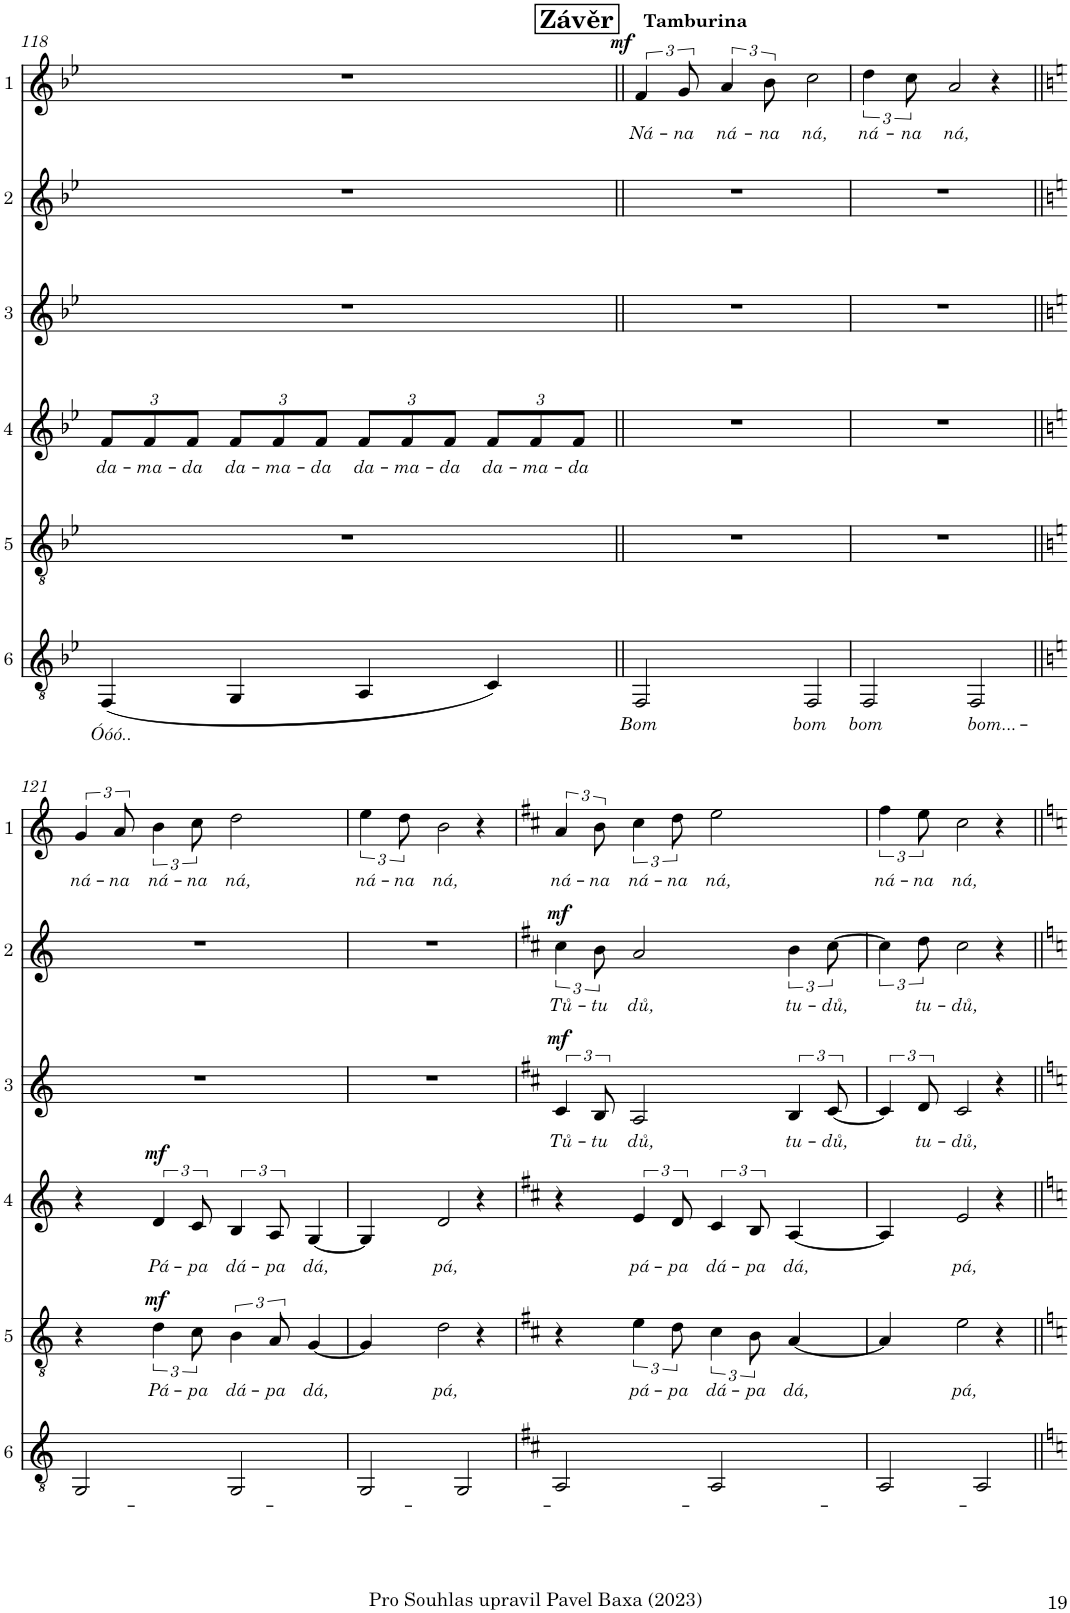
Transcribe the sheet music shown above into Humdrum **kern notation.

**kern	**text	**kern	**text	**dynam	**kern	**text	**dynam	**kern	**text	**dynam	**kern	**text	**dynam	**kern	**text	**dynam
*part6	*part6	*part5	*part5	*part5	*part4	*part4	*part4	*part3	*part3	*part3	*part2	*part2	*part2	*part1	*part1	*part1
*staff6	*staff6	*staff5	*staff5	*staff5	*staff4	*staff4	*staff4	*staff3	*staff3	*staff3	*staff2	*staff2	*staff2	*staff1	*staff1	*staff1
*I"Hlas 6	*	*I"Hlas 5	*	*	*I"Hlas 4	*	*	*I"Hlas 3	*	*	*I"Hlas 2	*	*	*I"Hlas 1	*	*
!!LO:PB:g=z
*clefGv2	*	*clefGv2	*	*	*clefG2	*	*	*clefG2	*	*	*clefG2	*	*	*clefG2	*	*
*k[b-e-]	*	*k[b-e-]	*	*	*k[b-e-]	*	*	*k[b-e-]	*	*	*k[b-e-]	*	*	*k[b-e-]	*	*
*M4/4	*	*M4/4	*	*	*M4/4	*	*	*M4/4	*	*	*M4/4	*	*	*M4/4	*	*
=118	=118	=118	=118	=118	=118	=118	=118	=118	=118	=118	=118	=118	=118	=118	=118	=118
!	!LO:LY:b	!	!	!	!	!	!	!	!	!	!	!	!	!	!	!
*	*	*	*	*	*Xbrackettup	*	*	*	*	*	*	*	*	*	*	*
!	!	!	!	!	!	!LO:LY:b	!	!	!	!	!	!	!	!	!	!
(4FF/	Óóó..	1r	.	.	12f/L	da-	.	1r	.	.	1r	.	.	1r	.	.
!	!	!	!	!	!	!LO:LY:b	!	!	!	!	!	!	!	!	!	!
.	.	.	.	.	12f/	-ma-	.	.	.	.	.	.	.	.	.	.
!	!	!	!	!	!	!LO:LY:b	!	!	!	!	!	!	!	!	!	!
.	.	.	.	.	12f/J	-da	.	.	.	.	.	.	.	.	.	.
!	!	!	!	!	!	!LO:LY:b	!	!	!	!	!	!	!	!	!	!
4GG/	.	.	.	.	12f/L	da-	.	.	.	.	.	.	.	.	.	.
!	!	!	!	!	!	!LO:LY:b	!	!	!	!	!	!	!	!	!	!
.	.	.	.	.	12f/	-ma-	.	.	.	.	.	.	.	.	.	.
!	!	!	!	!	!	!LO:LY:b	!	!	!	!	!	!	!	!	!	!
.	.	.	.	.	12f/J	-da	.	.	.	.	.	.	.	.	.	.
!	!	!	!	!	!	!LO:LY:b	!	!	!	!	!	!	!	!	!	!
4AA/	.	.	.	.	12f/L	da-	.	.	.	.	.	.	.	.	.	.
!	!	!	!	!	!	!LO:LY:b	!	!	!	!	!	!	!	!	!	!
.	.	.	.	.	12f/	-ma-	.	.	.	.	.	.	.	.	.	.
!	!	!	!	!	!	!LO:LY:b	!	!	!	!	!	!	!	!	!	!
.	.	.	.	.	12f/J	-da	.	.	.	.	.	.	.	.	.	.
!	!	!	!	!	!	!LO:LY:b	!	!	!	!	!	!	!	!	!	!
4C/)	.	.	.	.	12f/L	da-	.	.	.	.	.	.	.	.	.	.
!	!	!	!	!	!	!LO:LY:b	!	!	!	!	!	!	!	!	!	!
.	.	.	.	.	12f/	-ma-	.	.	.	.	.	.	.	.	.	.
!	!	!	!	!	!	!LO:LY:b	!	!	!	!	!	!	!	!	!	!
.	.	.	.	.	12f/J	-da	.	.	.	.	.	.	.	.	.	.
!!LO:REH:place=s1:a:B:cj:fs=14:t=Závěr
=119||	=119||	=119||	=119||	=119||	=119||	=119||	=119||	=119||	=119||	=119||	=119||	=119||	=119||	=119||	=119||	=119||
!	!	!	!	!	!	!	!	!	!	!	!	!	!	!LO:TX:a:B:t=Tamburina	!	!
!	!LO:LY:b	!	!	!	!	!	!	!	!	!	!	!	!	!	!LO:LY:b	!LO:DY:a
2FF/	Bom	1r	.	.	1r	.	.	1r	.	.	1r	.	.	6f/	Ná-	mf
!	!	!	!	!	!	!	!	!	!	!	!	!	!	!	!LO:LY:b	!
.	.	.	.	.	.	.	.	.	.	.	.	.	.	12g/	-na	.
!	!	!	!	!	!	!	!	!	!	!	!	!	!	!	!LO:LY:b	!
.	.	.	.	.	.	.	.	.	.	.	.	.	.	6a/	ná-	.
!	!	!	!	!	!	!	!	!	!	!	!	!	!	!	!LO:LY:b	!
.	.	.	.	.	.	.	.	.	.	.	.	.	.	12b-\	-na	.
!	!LO:LY:b	!	!	!	!	!	!	!	!	!	!	!	!	!	!LO:LY:b	!
2FF/	bom	.	.	.	.	.	.	.	.	.	.	.	.	2cc\	ná,	.
=120	=120	=120	=120	=120	=120	=120	=120	=120	=120	=120	=120	=120	=120	=120	=120	=120
!	!LO:LY:b	!	!	!	!	!	!	!	!	!	!	!	!	!	!LO:LY:b	!
2FF/	bom	1r	.	.	1r	.	.	1r	.	.	1r	.	.	6dd\	ná-	.
!	!	!	!	!	!	!	!	!	!	!	!	!	!	!	!LO:LY:b	!
.	.	.	.	.	.	.	.	.	.	.	.	.	.	12cc\	-na	.
!	!	!	!	!	!	!	!	!	!	!	!	!	!	!	!LO:LY:b	!
.	.	.	.	.	.	.	.	.	.	.	.	.	.	2a/	ná,	.
!	!LO:LY:b	!	!	!	!	!	!	!	!	!	!	!	!	!	!	!
2FF/	bom...-	.	.	.	.	.	.	.	.	.	.	.	.	.	.	.
.	.	.	.	.	.	.	.	.	.	.	.	.	.	4r	.	.
!!LO:LB:g=z
=121||	=121||	=121||	=121||	=121||	=121||	=121||	=121||	=121||	=121||	=121||	=121||	=121||	=121||	=121||	=121||	=121||
*k[]	*	*k[]	*	*	*k[]	*	*	*k[]	*	*	*k[]	*	*	*k[]	*	*
!	!	!	!	!	!	!	!	!	!	!	!	!	!	!	!LO:LY:b	!
2GG/	.	4r	.	.	4r	.	.	1r	.	.	1r	.	.	6g/	ná-	.
!	!	!	!	!	!	!	!	!	!	!	!	!	!	!	!LO:LY:b	!
.	.	.	.	.	.	.	.	.	.	.	.	.	.	12a/	-na	.
!	!	!	!LO:LY:b	!	!	!	!	!	!	!	!	!	!	!	!	!
*	*	*	*	*	*brackettup	*	*	*	*	*	*	*	*	*	*	*
!	!	!	!	!LO:DY:a	!	!LO:LY:b	!LO:DY:a	!	!	!	!	!	!	!	!LO:LY:b	!
.	.	6d\	Pá-	mf	6d/	Pá-	mf	.	.	.	.	.	.	6b\	ná-	.
!	!	!	!LO:LY:b	!	!	!LO:LY:b	!	!	!	!	!	!	!	!	!LO:LY:b	!
.	.	12c\	-pa	.	12c/	-pa	.	.	.	.	.	.	.	12cc\	-na	.
!	!	!	!LO:LY:b	!	!	!LO:LY:b	!	!	!	!	!	!	!	!	!LO:LY:b	!
2GG/	.	6B\	dá-	.	6B/	dá-	.	.	.	.	.	.	.	2dd\	ná,	.
!	!	!	!LO:LY:b	!	!	!LO:LY:b	!	!	!	!	!	!	!	!	!	!
.	.	12A/	-pa	.	12A/	-pa	.	.	.	.	.	.	.	.	.	.
!	!	!	!LO:LY:b	!	!	!LO:LY:b	!	!	!	!	!	!	!	!	!	!
.	.	[4G/	dá,	.	[4G/	dá,	.	.	.	.	.	.	.	.	.	.
=122	=122	=122	=122	=122	=122	=122	=122	=122	=122	=122	=122	=122	=122	=122	=122	=122
!	!	!	!	!	!	!	!	!	!	!	!	!	!	!	!LO:LY:b	!
2GG/	.	4G/]	.	.	4G/]	.	.	1r	.	.	1r	.	.	6ee\	ná-	.
!	!	!	!	!	!	!	!	!	!	!	!	!	!	!	!LO:LY:b	!
.	.	.	.	.	.	.	.	.	.	.	.	.	.	12dd\	-na	.
!	!	!	!LO:LY:b	!	!	!LO:LY:b	!	!	!	!	!	!	!	!	!LO:LY:b	!
.	.	2d\	pá,	.	2d/	pá,	.	.	.	.	.	.	.	2b\	ná,	.
2GG/	.	.	.	.	.	.	.	.	.	.	.	.	.	.	.	.
.	.	4r	.	.	4r	.	.	.	.	.	.	.	.	4r	.	.
=123	=123	=123	=123	=123	=123	=123	=123	=123	=123	=123	=123	=123	=123	=123	=123	=123
*k[f#c#]	*	*k[f#c#]	*	*	*k[f#c#]	*	*	*k[f#c#]	*	*	*k[f#c#]	*	*	*k[f#c#]	*	*
!	!	!	!	!	!	!	!	!	!LO:LY:b	!LO:DY:a	!	!LO:LY:b	!LO:DY:a	!	!LO:LY:b	!
2AA/	.	4r	.	.	4r	.	.	6c#/	Tů-	mf	6cc#\	Tů-	mf	6a/	ná-	.
!	!	!	!	!	!	!	!	!	!LO:LY:b	!	!	!LO:LY:b	!	!	!LO:LY:b	!
.	.	.	.	.	.	.	.	12B/	-tu	.	12b\	-tu	.	12b\	-na	.
!	!	!	!LO:LY:b	!	!	!LO:LY:b	!	!	!LO:LY:b	!	!	!LO:LY:b	!	!	!LO:LY:b	!
.	.	6e\	pá-	.	6e/	pá-	.	2A/	dů,	.	2a/	dů,	.	6cc#\	ná-	.
!	!	!	!LO:LY:b	!	!	!LO:LY:b	!	!	!	!	!	!	!	!	!LO:LY:b	!
.	.	12d\	-pa	.	12d/	-pa	.	.	.	.	.	.	.	12dd\	-na	.
!	!	!	!LO:LY:b	!	!	!LO:LY:b	!	!	!	!	!	!	!	!	!LO:LY:b	!
2AA/	.	6c#\	dá-	.	6c#/	dá-	.	.	.	.	.	.	.	2ee\	ná,	.
!	!	!	!LO:LY:b	!	!	!LO:LY:b	!	!	!	!	!	!	!	!	!	!
.	.	12B\	-pa	.	12B/	-pa	.	.	.	.	.	.	.	.	.	.
!	!	!	!LO:LY:b	!	!	!LO:LY:b	!	!	!LO:LY:b	!	!	!LO:LY:b	!	!	!	!
.	.	[4A/	dá,	.	[4A/	dá,	.	6B/	tu-	.	6b\	tu-	.	.	.	.
!	!	!	!	!	!	!	!	!	!LO:LY:b	!	!	!LO:LY:b	!	!	!	!
.	.	.	.	.	.	.	.	[12c#/	-dů,	.	[12cc#\	-dů,	.	.	.	.
=124	=124	=124	=124	=124	=124	=124	=124	=124	=124	=124	=124	=124	=124	=124	=124	=124
!	!	!	!	!	!	!	!	!	!	!	!	!	!	!	!LO:LY:b	!
2AA/	.	4A/]	.	.	4A/]	.	.	6c#/]	.	.	6cc#\]	.	.	6ff#\	ná-	.
!	!	!	!	!	!	!	!	!	!LO:LY:b	!	!	!LO:LY:b	!	!	!LO:LY:b	!
.	.	.	.	.	.	.	.	12d/	tu-	.	12dd\	tu-	.	12ee\	-na	.
!	!	!	!LO:LY:b	!	!	!LO:LY:b	!	!	!LO:LY:b	!	!	!LO:LY:b	!	!	!LO:LY:b	!
.	.	2e\	pá,	.	2e/	pá,	.	2c#/	-dů,	.	2cc#\	-dů,	.	2cc#\	ná,	.
2AA/	.	.	.	.	.	.	.	.	.	.	.	.	.	.	.	.
.	.	4r	.	.	4r	.	.	4r	.	.	4r	.	.	4r	.	.
=||	=||	=||	=||	=||	=||	=||	=||	=||	=||	=||	=||	=||	=||	=||	=||	=||
*-	*-	*-	*-	*-	*-	*-	*-	*-	*-	*-	*-	*-	*-	*-	*-	*-
